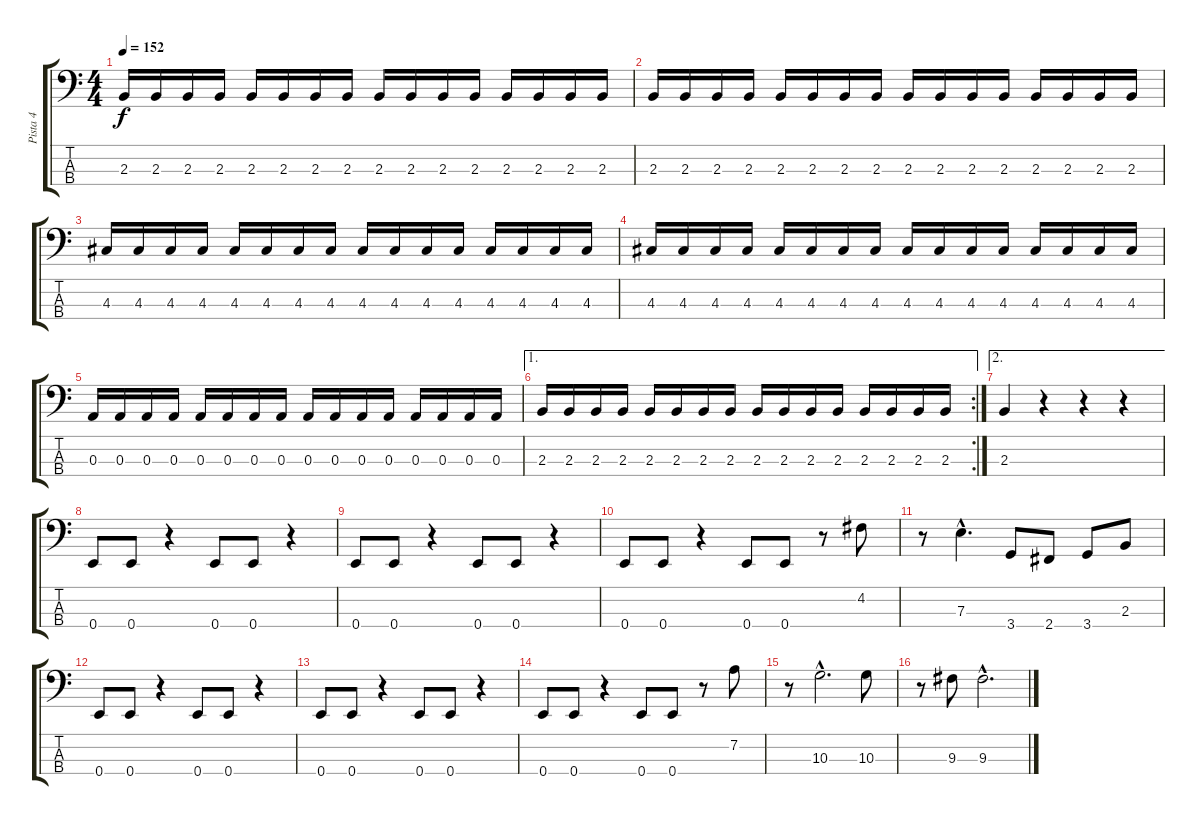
\track ("Pista 4" "Pista 4") {instrument electricbasspick}
\staff {score tabs}
\tuning (G2 D2 A1 E1) {hide}
\ts (4 4)
\tempo 152
\clef f4
\ks c
2.3.16{dy f} 2.3.16 2.3.16 2.3.16 2.3.16 2.3.16 2.3.16 2.3.16 2.3.16 2.3.16 2.3.16 2.3.16 2.3.16 2.3.16 2.3.16 2.3.16 |
2.3.16 2.3.16 2.3.16 2.3.16 2.3.16 2.3.16 2.3.16 2.3.16 2.3.16 2.3.16 2.3.16 2.3.16 2.3.16 2.3.16 2.3.16 2.3.16 |
4.3.16 4.3.16 4.3.16 4.3.16 4.3.16 4.3.16 4.3.16 4.3.16 4.3.16 4.3.16 4.3.16 4.3.16 4.3.16 4.3.16 4.3.16 4.3.16 |
4.3.16 4.3.16 4.3.16 4.3.16 4.3.16 4.3.16 4.3.16 4.3.16 4.3.16 4.3.16 4.3.16 4.3.16 4.3.16 4.3.16 4.3.16 4.3.16 |
0.3.16 0.3.16 0.3.16 0.3.16 0.3.16 0.3.16 0.3.16 0.3.16 0.3.16 0.3.16 0.3.16 0.3.16 0.3.16 0.3.16 0.3.16 0.3.16 |
\ae 1
\rc 2
2.3.16 2.3.16 2.3.16 2.3.16 2.3.16 2.3.16 2.3.16 2.3.16 2.3.16 2.3.16 2.3.16 2.3.16 2.3.16 2.3.16 2.3.16 2.3.16 |
\ae 2
2.3.4 r.4 r.4 r.4 |
0.4.8 0.4.8 r.4 0.4.8 0.4.8 r.4 |
0.4.8 0.4.8 r.4 0.4.8 0.4.8 r.4 |
0.4.8 0.4.8 r.4 0.4.8 0.4.8 r.8 4.2.8 |
r.8 7.3{hac}.4{d} 3.4.8 2.4.8 3.4.8 2.3.8 |
0.4.8 0.4.8 r.4 0.4.8 0.4.8 r.4 |
0.4.8 0.4.8 r.4 0.4.8 0.4.8 r.4 |
0.4.8 0.4.8 r.4 0.4.8 0.4.8 r.8 7.2.8 |
r.8 10.3{hac}.2{d} 10.3.8 |
r.8 9.3.8 9.3{hac}.2{d}
